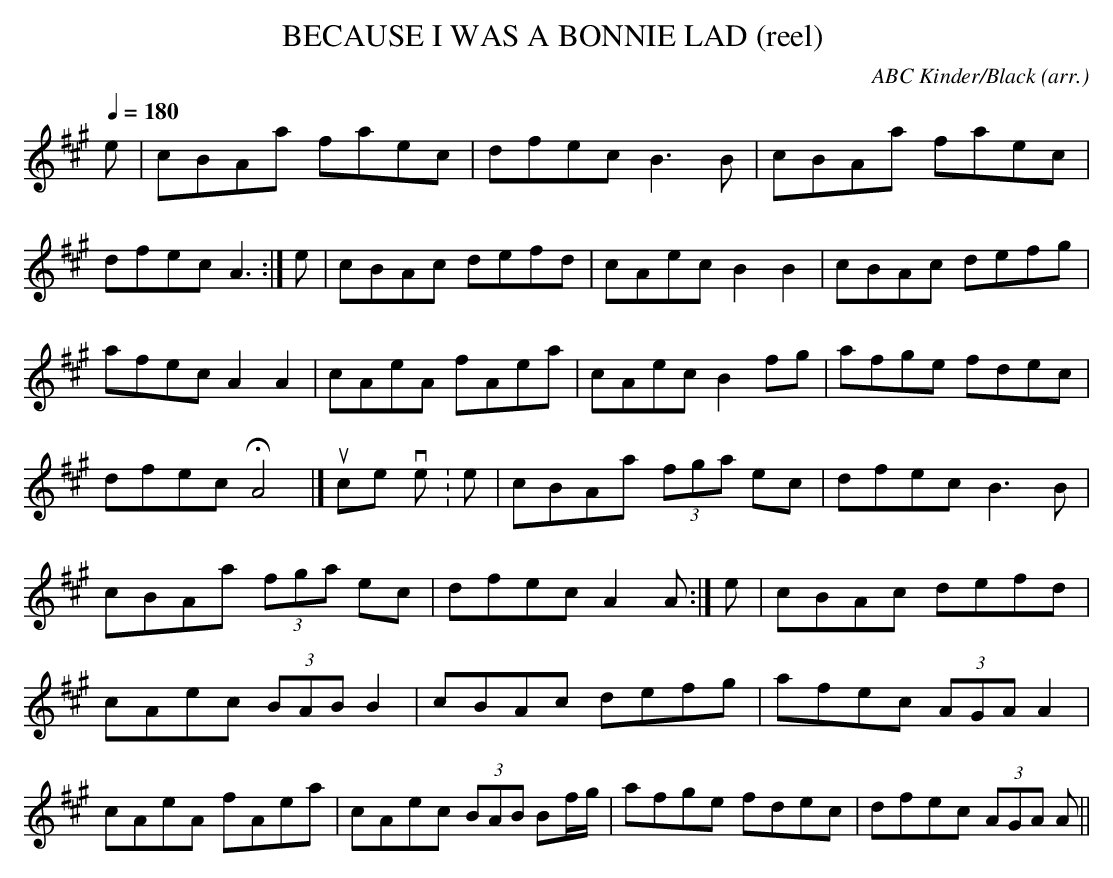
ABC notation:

X:1
T:BECAUSE I WAS A BONNIE LAD (reel) \
C:ABC Kinder/Black (arr.)\
M:4/4\
L:1/8\
Q:1/4=180\
K:A\
e|cBAa faec|dfec B3B|cBAa faec|dfec A3 :|\
e|cBAc defd|cAec B2B2|cBAc defg|afec A2A2|\
cAeA fAea|cAec B2fg|afge fdec|dfec HA4|]\
\
source version:\
e|cBAa (3fga ec|dfec B3 B|cBAa (3fga ec|dfec A2 A:|\
e|cBAc defd|cAec (3BAB B2|cBAc defg|afec (3AGA A2|\
cAeA fAea|cAec (3BAB Bf/g/|afge fdec|dfec (3AGA A||\
\
\
